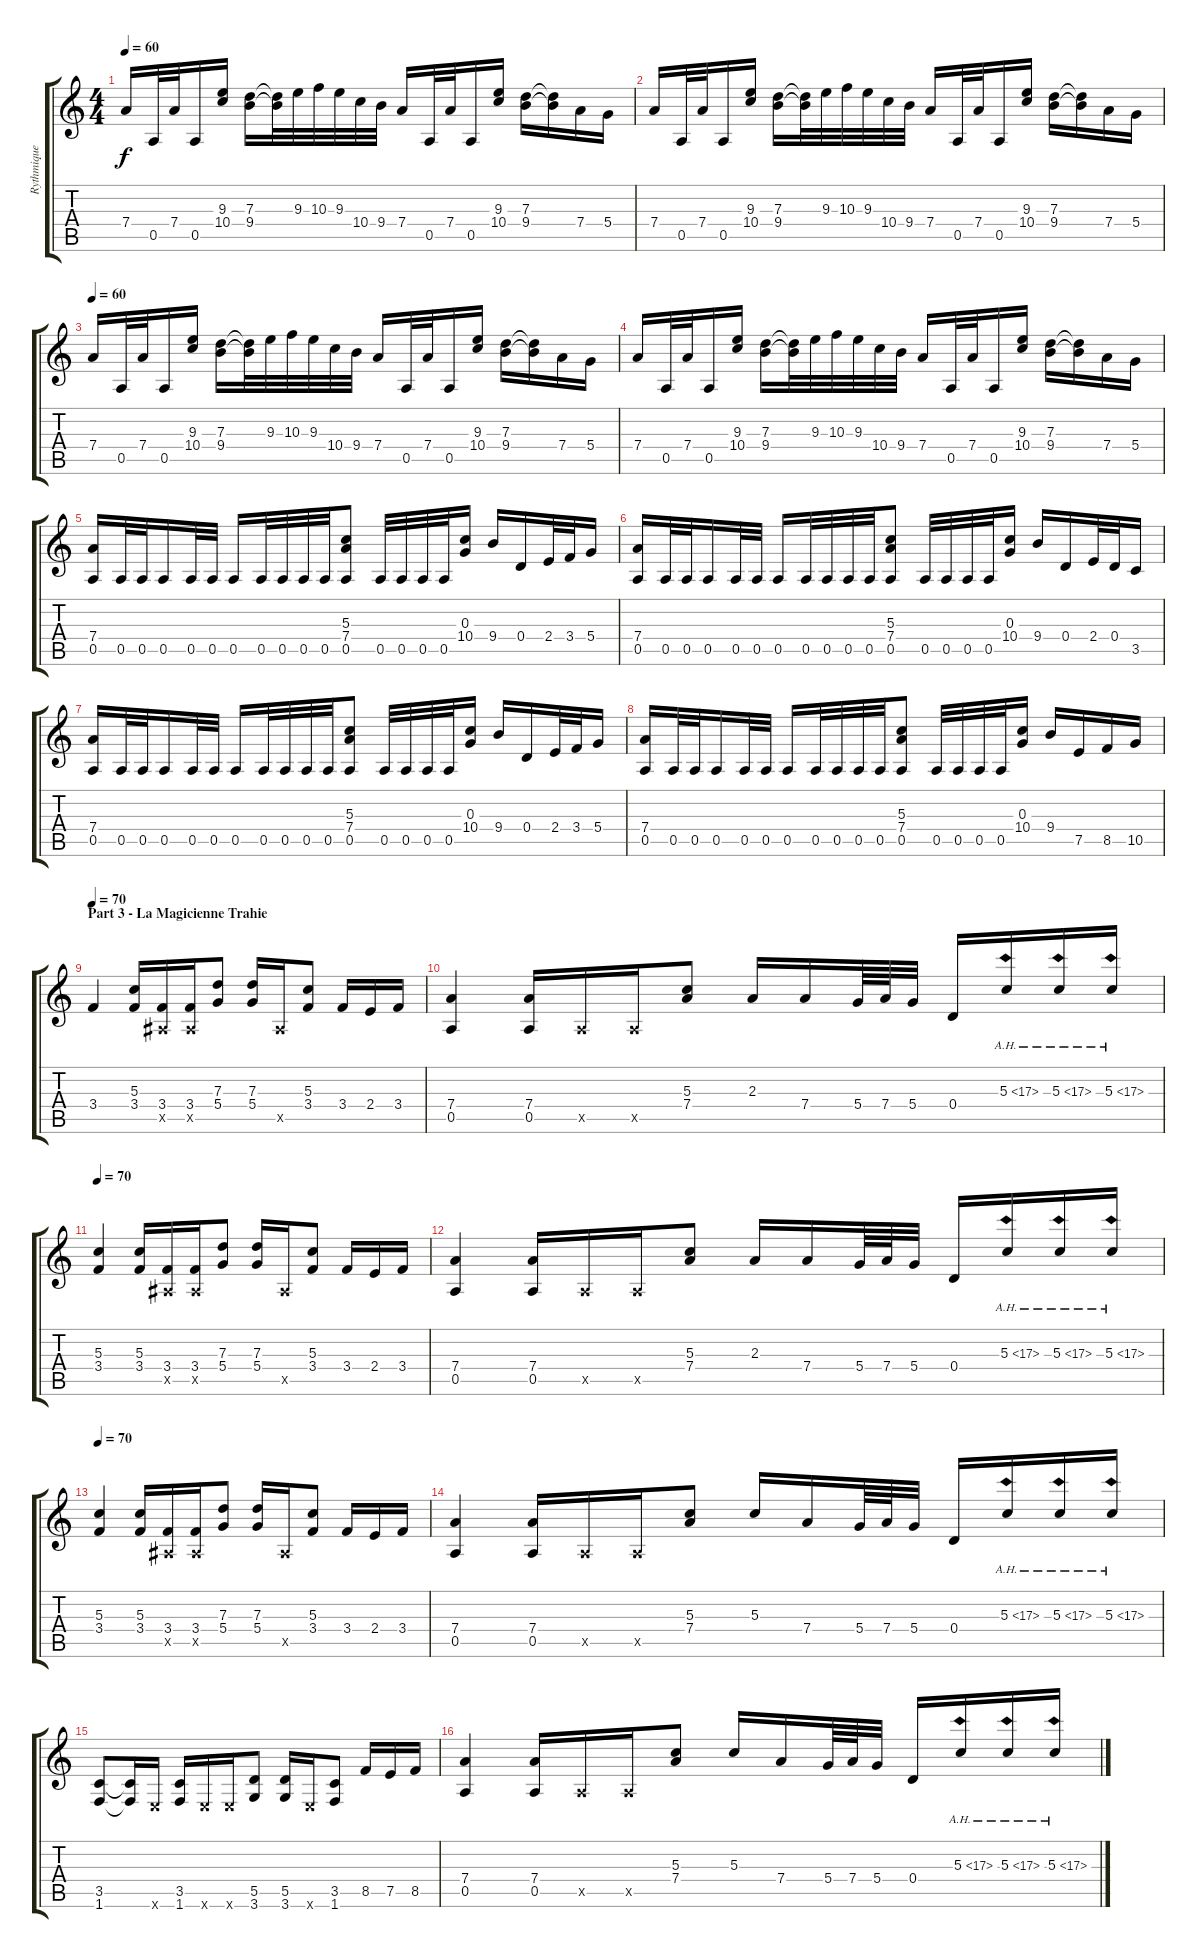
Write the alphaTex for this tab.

\track ("Rythmique" "Rythmique") {instrument distortionguitar}
\staff {score tabs}
\tuning (E4 B3 G3 D3 A2 E2) {hide}
\ts (4 4)
\tempo 60
\clef g2
\ks c
7.4.16{dy f instrument acousticguitarsteel} 0.5.32 7.4.32 0.5.16 (9.3 10.4).16 (7.3 9.4).16 (7.3{t} 9.4{t}).32 9.3.32 10.3.32 9.3.32 10.4.32 9.4.32 7.4.16 0.5.32 7.4.32 0.5.16 (9.3 10.4).16 (7.3 9.4).16 (7.3{t} 9.4{t}).16 7.4.16 5.4.16 |
7.4.16 0.5.32 7.4.32 0.5.16 (9.3 10.4).16 (7.3 9.4).16 (7.3{t} 9.4{t}).32 9.3.32 10.3.32 9.3.32 10.4.32 9.4.32 7.4.16 0.5.32 7.4.32 0.5.16 (9.3 10.4).16 (7.3 9.4).16 (7.3{t} 9.4{t}).16 7.4.16 5.4.16 |
\tempo 60
7.4.16{volume 12 instrument distortionguitar} 0.5.32 7.4.32 0.5.16 (9.3 10.4).16 (7.3 9.4).16 (7.3{t} 9.4{t}).32 9.3.32 10.3.32 9.3.32 10.4.32 9.4.32 7.4.16 0.5.32 7.4.32 0.5.16 (9.3 10.4).16 (7.3 9.4).16 (7.3{t} 9.4{t}).16 7.4.16 5.4.16 |
7.4.16 0.5.32 7.4.32 0.5.16 (9.3 10.4).16 (7.3 9.4).16 (7.3{t} 9.4{t}).32 9.3.32 10.3.32 9.3.32 10.4.32 9.4.32 7.4.16 0.5.32 7.4.32 0.5.16 (9.3 10.4).16 (7.3 9.4).16 (7.3{t} 9.4{t}).16 7.4.16 5.4.16 |
(7.4 0.5).16 0.5.32 0.5.32 0.5.16 0.5.32 0.5.32 0.5.16 0.5.32 0.5.32 0.5.32 0.5.32 (5.3 7.4 0.5).8 0.5.32 0.5.32 0.5.32 0.5.32 (0.3 10.4).16 9.4.16 0.4.16 2.4.32 3.4.32 5.4.16 |
(7.4 0.5).16 0.5.32 0.5.32 0.5.16 0.5.32 0.5.32 0.5.16 0.5.32 0.5.32 0.5.32 0.5.32 (5.3 7.4 0.5).8 0.5.32 0.5.32 0.5.32 0.5.32 (0.3 10.4).16 9.4.16 0.4.16 2.4.32 0.4.32 3.5.16 |
(7.4 0.5).16 0.5.32 0.5.32 0.5.16 0.5.32 0.5.32 0.5.16 0.5.32 0.5.32 0.5.32 0.5.32 (5.3 7.4 0.5).8 0.5.32 0.5.32 0.5.32 0.5.32 (0.3 10.4).16 9.4.16 0.4.16 2.4.32 3.4.32 5.4.16 |
(7.4 0.5).16 0.5.32 0.5.32 0.5.16 0.5.32 0.5.32 0.5.16 0.5.32 0.5.32 0.5.32 0.5.32 (5.3 7.4 0.5).8 0.5.32 0.5.32 0.5.32 0.5.32 (0.3 10.4).16 9.4.16 7.5.16 8.5.16 10.5.16 |
\section ("" "Part 3 - La Magicienne Trahie")
\tempo 70
3.4.4 (5.3 3.4).16 (3.4 1.5{x}).16 (3.4 1.5{x}).16 (7.3 5.4).8 (7.3 5.4).16 1.5{x}.16 (5.3 3.4).8 3.4.16 2.4.16 3.4.16 |
(7.4 0.5).4 (7.4 0.5).16 0.5{x}.16 0.5{x}.16 (5.3 7.4).8 2.3.16 7.4.16 5.4.64 7.4.64 5.4.32 0.4.16 5.3{ah 12}.16 5.3{ah 12}.16 5.3{ah 12}.16 |
\tempo 70
(5.3 3.4).4 (5.3 3.4).16 (3.4 1.5{x}).16 (3.4 1.5{x}).16 (7.3 5.4).8 (7.3 5.4).16 1.5{x}.16 (5.3 3.4).8 3.4.16 2.4.16 3.4.16 |
(7.4 0.5).4 (7.4 0.5).16 0.5{x}.16 0.5{x}.16 (5.3 7.4).8 2.3.16 7.4.16 5.4.64 7.4.64 5.4.32 0.4.16 5.3{ah 12}.16 5.3{ah 12}.16 5.3{ah 12}.16 |
\tempo 70
(5.3 3.4).4 (5.3 3.4).16 (3.4 1.5{x}).16 (3.4 1.5{x}).16 (7.3 5.4).8 (7.3 5.4).16 1.5{x}.16 (5.3 3.4).8 3.4.16 2.4.16 3.4.16 |
(7.4 0.5).4 (7.4 0.5).16 0.5{x}.16 0.5{x}.16 (5.3 7.4).8 5.3.16 7.4.16 5.4.64 7.4.64 5.4.32 0.4.16 5.3{ah 12}.16 5.3{ah 12}.16 5.3{ah 12}.16 |
(3.5 1.6).8 (3.5{t} 1.6{t}).16 0.6{x}.16 (3.5 1.6).16 0.6{x}.16 0.6{x}.16 (5.5 3.6).8 (5.5 3.6).16 0.6{x}.16 (3.5 1.6).8 8.5.16 7.5.16 8.5.16 |
(7.4 0.5).4 (7.4 0.5).16 0.5{x}.16 0.5{x}.16 (5.3 7.4).8 5.3.16 7.4.16 5.4.64 7.4.64 5.4.32 0.4.16 5.3{ah 12}.16 5.3{ah 12}.16 5.3{ah 12}.16
